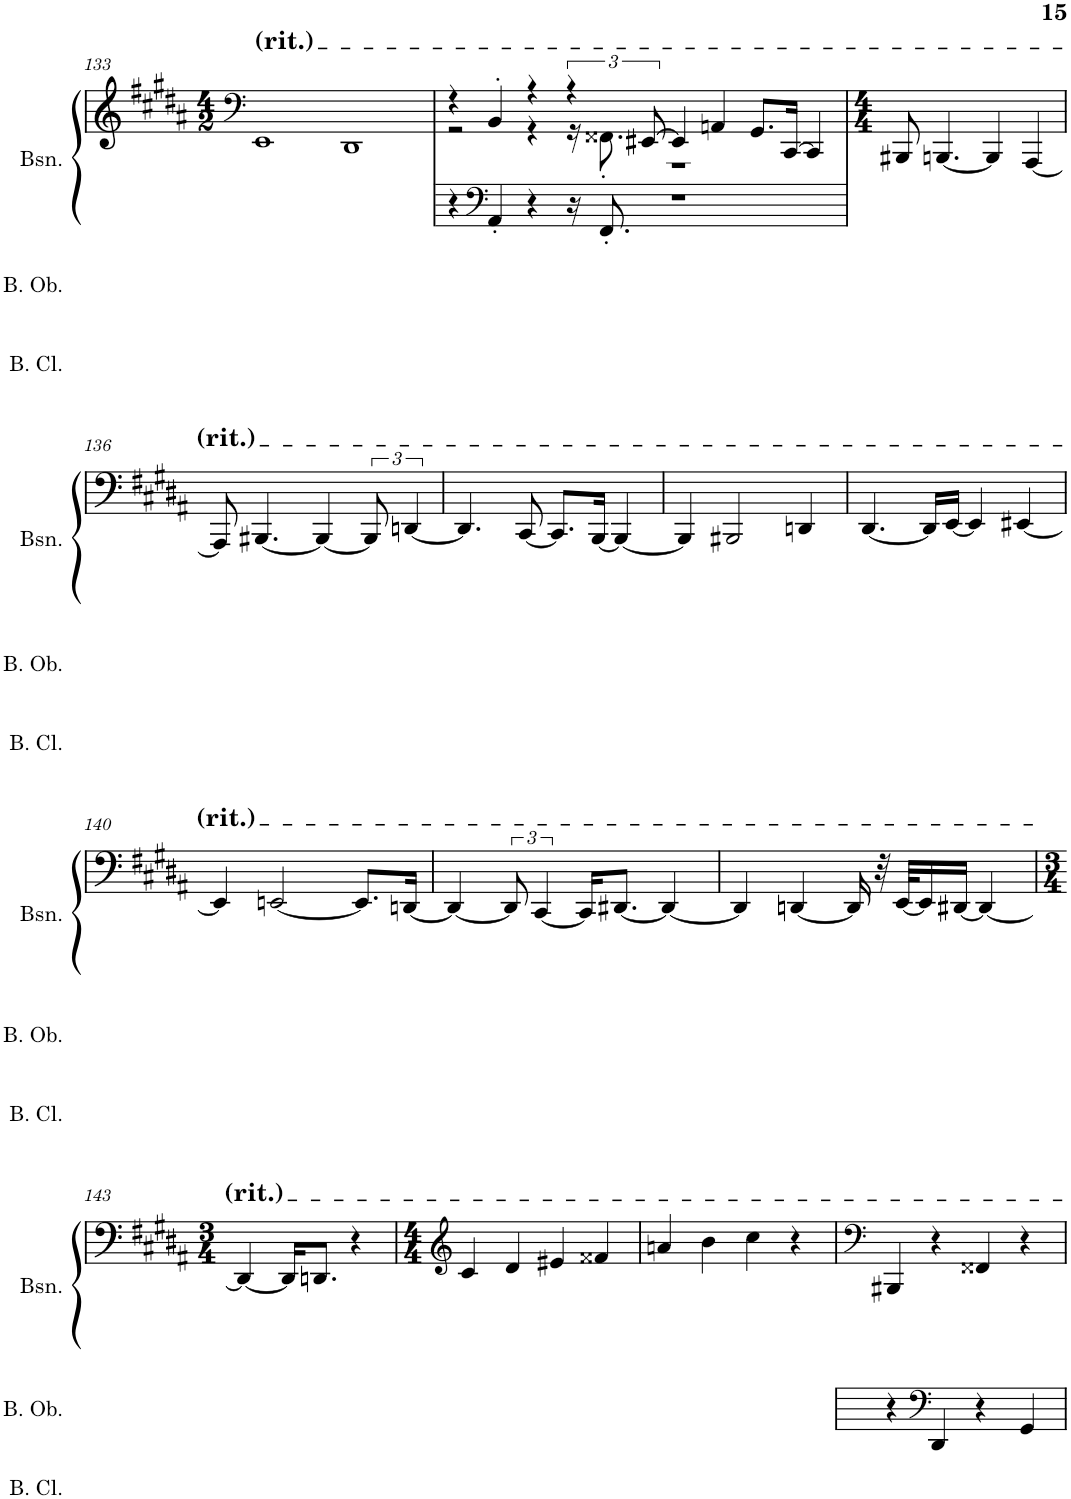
**kern	**kern	**kern	**kern
*part3	*part2	*part1	*part1
*staff4	*staff3	*staff2	*staff1
*I"Bass Clarinet	*I"Bass Oboe	*I"Bassoon	*
*I'B. Cl.	*I'B. Ob.	*I'Bsn.	*
!!LO:PB:g=z
*clefG2	*clefG2	*clefG2	*clefF4
*Trd8c14	*	*	*
*k[b-e-a-d-g-]	*k[f#c#g#d#a#]	*k[f#c#g#d#a#]	*k[f#c#g#d#a#]
*M4/2	*M4/2	*M4/2	*M4/2
=133	=133	=133	=133
0r	0r	0r	1EE
.	.	.	1DD#
=134	=134	=134	=134
*	*	*	*^
0r	0r	4r	4r	2r
*	*	*clefF4	*	*
.	.	4AA#'/	4BB'/	.
.	.	4r	4r	4r
.	.	16r	6r	16r
.	.	8.FF#'/	.	8.FF##X'\
.	.	.	[12EE#X/	.
.	.	1r	4EE#/]	1r
.	.	.	4AAn/	.
.	.	.	8.GG#/L	.
.	.	.	[16CC#/Jk	.
.	.	.	4CC#/]	.
*	*	*	*v	*v
=135	=135	=135	=135
*M4/4	*M4/4	*M4/4	*M4/4
1r	1r	1r	8BBB#X/
.	.	.	[4.BBBn/
.	.	.	4BBB/]
.	.	.	[4AAA#/
!!LO:LB:g=z
=136	=136	=136	=136
1r	1r	1r	8AAA#/]
.	.	.	[4.BBB#X/
.	.	.	4BBB#/_
.	.	.	12BBB#/]
.	.	.	[6DDn/
=137	=137	=137	=137
1r	1r	1r	4.DD/]
.	.	.	[8CC#/
.	.	.	8.CC#/L]
.	.	.	[16BBB/Jk
.	.	.	4BBB/_
=138	=138	=138	=138
1r	1r	1r	4BBB/]
.	.	.	2BBB#X/
.	.	.	4DDn/
=139	=139	=139	=139
1r	1r	1r	[4.DD#/
.	.	.	16DD#/LL]
.	.	.	[16EE/JJ
.	.	.	4EE/]
.	.	.	[4EE#X/
!!LO:LB:g=z
=140	=140	=140	=140
1r	1r	1r	4EE#/]
.	.	.	[2EEn/
.	.	.	8.EE/L]
.	.	.	[16DDn/Jk
=141	=141	=141	=141
1r	1r	1r	4DD/_
.	.	.	12DD/]
.	.	.	[6CC#/
.	.	.	16CC#/KL]
.	.	.	[8.DD#X/J
.	.	.	4DD#/_
=142	=142	=142	=142
1r	1r	1r	4DD#/]
.	.	.	[4DDn/
.	.	.	16DD/]
.	.	.	32r
.	.	.	[32EE/KLL
.	.	.	16EE/]
.	.	.	[16DD#X/JJ
.	.	.	4DD#/_
!!LO:LB:g=z
=143	=143	=143	=143
*M3/4	*M3/4	*M3/4	*M3/4
2.r	2.r	2.r	4DD#/_
.	.	.	16DD#/KL]
.	.	.	8.DDn/J
.	.	.	4r
=144	=144	=144	=144
*	*	*	*clefG2
*M4/4	*M4/4	*M4/4	*M4/4
1r	1r	1r	4c#/
.	.	.	4d#/
.	.	.	4e#X/
.	.	.	4f##X/
=145	=145	=145	=145
1r	1r	1r	4an/
.	.	.	4b\
.	.	.	4cc#\
.	.	.	4r
=146	=146	=146	=146
*	*	*	*clefF4
1r	4r	1r	4BBB#X/
*	*clefF4	*	*
.	4DD#/	.	4r
.	4r	.	4FF##X/
.	4GG#/	.	4r
=	=	=	=
*-	*-	*-	*-
